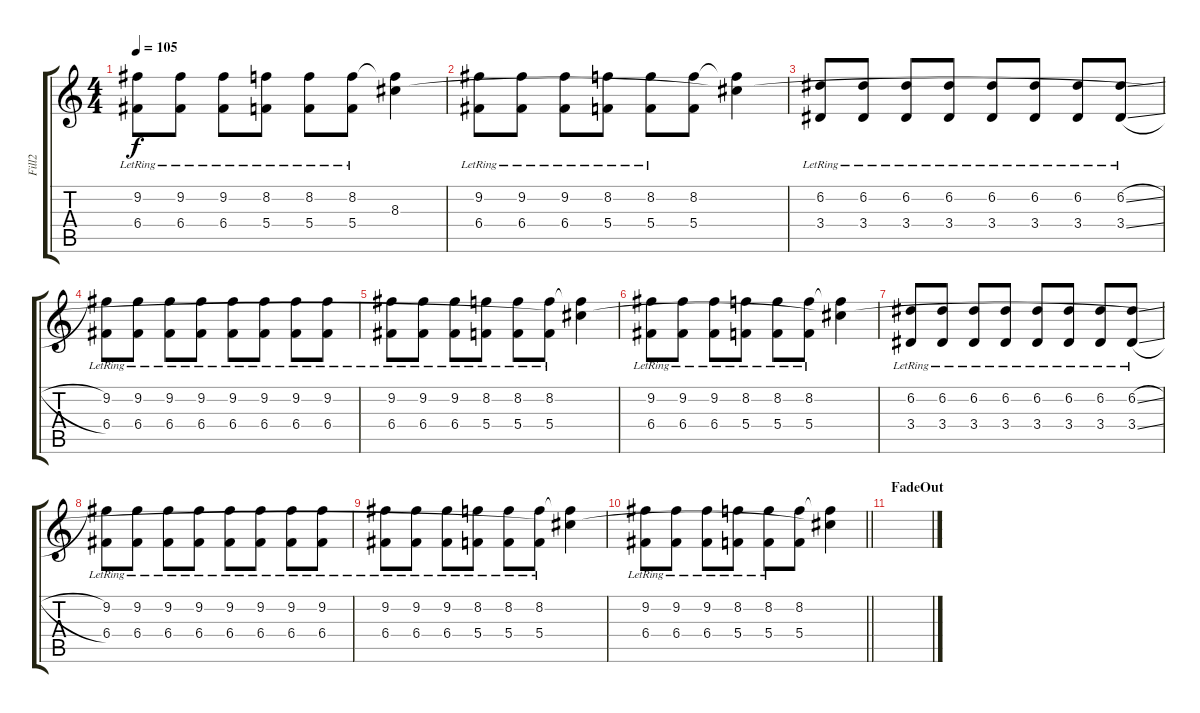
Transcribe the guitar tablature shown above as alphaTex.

\track ("Fill2" "Fill2") {instrument overdrivenguitar}
\staff {score tabs}
\tuning (D4 A3 F3 C3 G2 C2) {hide}
\ts (4 4)
\tempo 105
\clef g2
\ks c
(9.2{lr} 6.4{lr}).8{dy f} (9.2{lr} 6.4{lr}).8 (9.2{lr} 6.4{lr}).8 (8.2{lr} 5.4{lr}).8 (8.2{lr} 5.4{lr}).8 (8.2{lr} 5.4{lr}).8 (8.2{t} 8.3{t}).4 |
(9.2{lr} 6.4{lr}).8 (9.2{lr} 6.4{lr}).8 (9.2{lr} 6.4{lr}).8 (8.2{lr} 5.4{lr}).8 (8.2{lr} 5.4{lr}).8 (8.2 5.4).8 (8.2{t} 8.3{t}).4 |
(6.2{lr} 3.4{lr}).8 (6.2{lr} 3.4{lr}).8 (6.2{lr} 3.4{lr}).8 (6.2{lr} 3.4{lr}).8 (6.2{lr} 3.4{lr}).8 (6.2{lr} 3.4{lr}).8 (6.2{lr} 3.4{lr}).8 (6.2{sl lr} 3.4{sl lr}).8 |
(9.2{lr} 6.4{lr}).8 (9.2{lr} 6.4{lr}).8 (9.2{lr} 6.4{lr}).8 (9.2{lr} 6.4{lr}).8 (9.2{lr} 6.4{lr}).8 (9.2{lr} 6.4{lr}).8 (9.2{lr} 6.4{lr}).8 (9.2{lr} 6.4{lr}).8 |
(9.2{lr} 6.4{lr}).8 (9.2{lr} 6.4{lr}).8 (9.2{lr} 6.4{lr}).8 (8.2{lr} 5.4{lr}).8 (8.2{lr} 5.4{lr}).8 (8.2{lr} 5.4{lr}).8 (8.2{t} 8.3{t}).4 |
(9.2{lr} 6.4{lr}).8 (9.2{lr} 6.4{lr}).8 (9.2{lr} 6.4{lr}).8 (8.2{lr} 5.4{lr}).8 (8.2{lr} 5.4{lr}).8 (8.2{lr} 5.4{lr}).8 (8.2{t} 8.3{t}).4 |
(6.2{lr} 3.4{lr}).8 (6.2{lr} 3.4{lr}).8 (6.2{lr} 3.4{lr}).8 (6.2{lr} 3.4{lr}).8 (6.2{lr} 3.4{lr}).8 (6.2{lr} 3.4{lr}).8 (6.2{lr} 3.4{lr}).8 (6.2{sl lr} 3.4{sl lr}).8 |
(9.2{lr} 6.4{lr}).8 (9.2{lr} 6.4{lr}).8 (9.2{lr} 6.4{lr}).8 (9.2{lr} 6.4{lr}).8 (9.2{lr} 6.4{lr}).8 (9.2{lr} 6.4{lr}).8 (9.2{lr} 6.4{lr}).8 (9.2{lr} 6.4{lr}).8 |
(9.2{lr} 6.4{lr}).8 (9.2{lr} 6.4{lr}).8 (9.2{lr} 6.4{lr}).8 (8.2{lr} 5.4{lr}).8 (8.2{lr} 5.4{lr}).8 (8.2{lr} 5.4{lr}).8 (8.2{t} 8.3{t}).4 |
\barLineRight lightlight
(9.2{lr} 6.4{lr}).8 (9.2{lr} 6.4{lr}).8 (9.2{lr} 6.4{lr}).8 (8.2{lr} 5.4{lr}).8 (8.2{lr} 5.4{lr}).8 (8.2 5.4).8 (8.2{t} 8.3{t}).4 |
\section ("" "FadeOut")
